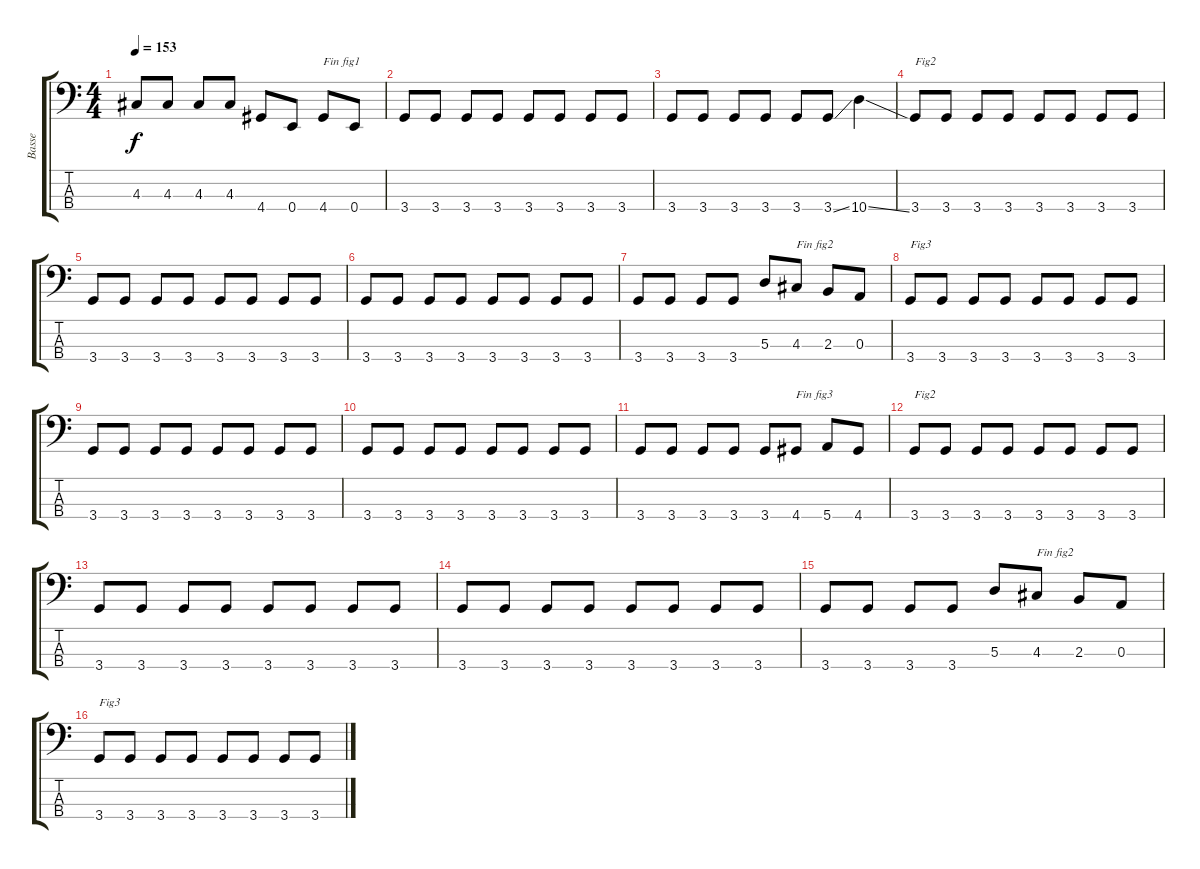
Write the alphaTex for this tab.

\track ("Basse" "Basse") {instrument electricbasspick}
\staff {score tabs}
\tuning (G2 D2 A1 E1) {hide}
\ts (4 4)
\tempo 153
\clef f4
\ks c
4.3{t}.8{dy f} 4.3.8 4.3.8 4.3.8 4.4.8 0.4.8 4.4.8{txt "Fin fig1"} 0.4.8 |
3.4.8 3.4.8 3.4.8 3.4.8 3.4.8 3.4.8 3.4.8 3.4.8 |
3.4.8 3.4.8 3.4.8 3.4.8 3.4.8 3.4{ss}.8 10.4{ss}.4 |
3.4.8{txt "Fig2"} 3.4.8 3.4.8 3.4.8 3.4.8 3.4.8 3.4.8 3.4.8 |
3.4.8 3.4.8 3.4.8 3.4.8 3.4.8 3.4.8 3.4.8 3.4.8 |
3.4.8 3.4.8 3.4.8 3.4.8 3.4.8 3.4.8 3.4.8 3.4.8 |
3.4.8 3.4.8 3.4.8 3.4.8 5.3.8 4.3.8{txt "Fin fig2"} 2.3.8 0.3.8 |
3.4.8{txt "Fig3"} 3.4.8 3.4.8 3.4.8 3.4.8 3.4.8 3.4.8 3.4.8 |
3.4.8 3.4.8 3.4.8 3.4.8 3.4.8 3.4.8 3.4.8 3.4.8 |
3.4.8 3.4.8 3.4.8 3.4.8 3.4.8 3.4.8 3.4.8 3.4.8 |
3.4.8 3.4.8 3.4.8 3.4.8 3.4.8 4.4.8{txt "Fin fig3"} 5.4.8 4.4.8 |
3.4.8{txt "Fig2"} 3.4.8 3.4.8 3.4.8 3.4.8 3.4.8 3.4.8 3.4.8 |
3.4.8 3.4.8 3.4.8 3.4.8 3.4.8 3.4.8 3.4.8 3.4.8 |
3.4.8 3.4.8 3.4.8 3.4.8 3.4.8 3.4.8 3.4.8 3.4.8 |
3.4.8 3.4.8 3.4.8 3.4.8 5.3.8 4.3.8{txt "Fin fig2"} 2.3.8 0.3.8 |
3.4.8{txt "Fig3"} 3.4.8 3.4.8 3.4.8 3.4.8 3.4.8 3.4.8 3.4.8
